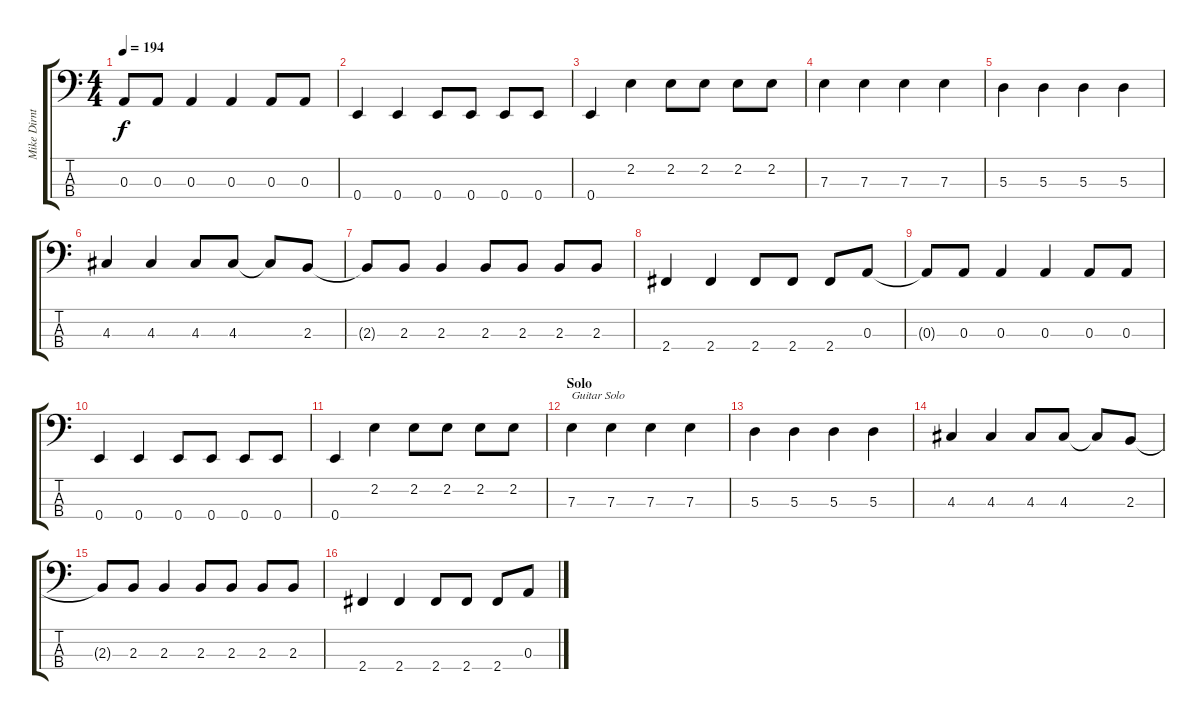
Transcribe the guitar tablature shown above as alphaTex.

\track ("Mike Dirnt (Bass)" "Mike Dirnt") {instrument electricbasspick}
\staff {score tabs}
\tuning (G2 D2 A1 E1) {hide}
\ts (4 4)
\tempo 194
\clef f4
\ks c
0.3{t}.8{dy f} 0.3.8 0.3.4 0.3.4 0.3.8 0.3.8 |
0.4.4 0.4.4 0.4.8 0.4.8 0.4.8 0.4.8 |
0.4.4 2.2.4 2.2.8 2.2.8 2.2.8 2.2.8 |
7.3.4 7.3.4 7.3.4 7.3.4 |
5.3.4 5.3.4 5.3.4 5.3.4 |
4.3.4 4.3.4 4.3.8 4.3.8 4.3{t}.8 2.3.8 |
2.3{t}.8 2.3.8 2.3.4 2.3.8 2.3.8 2.3.8 2.3.8 |
2.4.4 2.4.4 2.4.8 2.4.8 2.4.8 0.3.8 |
0.3{t}.8 0.3.8 0.3.4 0.3.4 0.3.8 0.3.8 |
0.4.4 0.4.4 0.4.8 0.4.8 0.4.8 0.4.8 |
0.4.4 2.2.4 2.2.8 2.2.8 2.2.8 2.2.8 |
\section ("" "Solo")
7.3.4{txt "Guitar Solo"} 7.3.4 7.3.4 7.3.4 |
5.3.4 5.3.4 5.3.4 5.3.4 |
4.3.4 4.3.4 4.3.8 4.3.8 4.3{t}.8 2.3.8 |
2.3{t}.8 2.3.8 2.3.4 2.3.8 2.3.8 2.3.8 2.3.8 |
2.4.4 2.4.4 2.4.8 2.4.8 2.4.8 0.3.8
